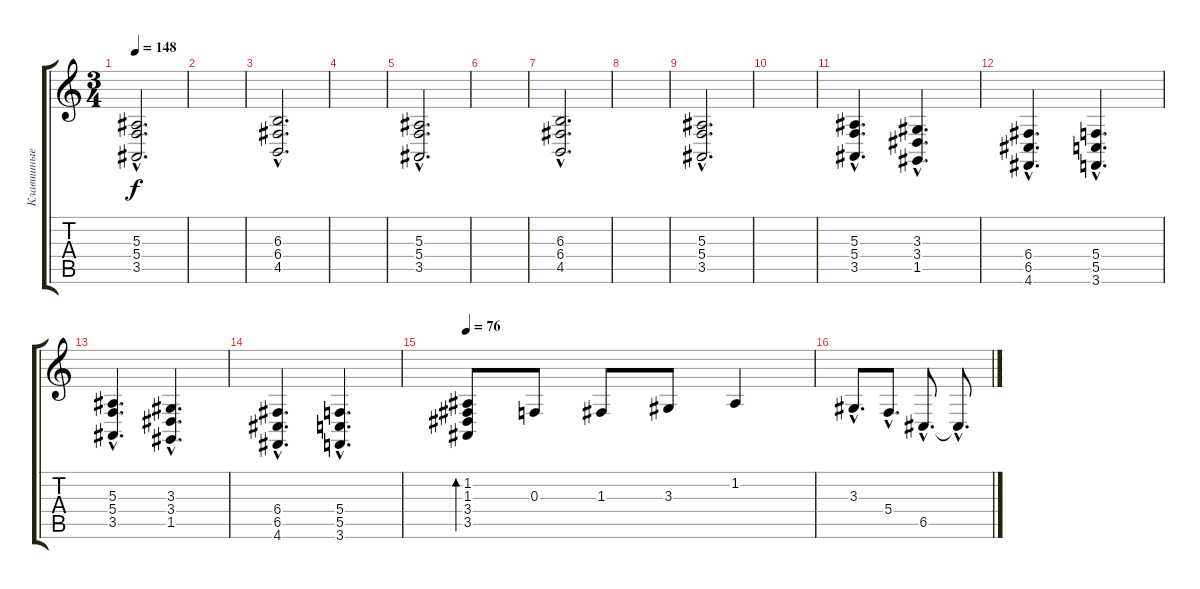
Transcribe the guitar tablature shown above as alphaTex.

\track ("Клавишные" "Клавишные") {instrument lead2sawtooth}
\staff {score tabs}
\tuning (D4 A3 F3 C3 G2 D2) {hide}
\ts (3 4)
\tempo 148
\clef g2
\ks c
(5.3{hac} 5.4{hac} 3.5{hac}).2{d dy f instrument lead2sawtooth} |
|
(6.3{hac} 6.4{hac} 4.5{hac}).2{d instrument lead2sawtooth} |
|
(5.3{hac} 5.4{hac} 3.5{hac}).2{d instrument lead2sawtooth} |
|
(6.3{hac} 6.4{hac} 4.5{hac}).2{d instrument lead2sawtooth} |
|
(5.3{hac} 5.4{hac} 3.5{hac}).2{d instrument lead2sawtooth} |
|
(5.3{hac} 5.4{hac} 3.5{hac}).4{d} (3.3{hac} 3.4{hac} 1.5{hac}).4{d} |
(6.4{hac} 6.5{hac} 4.6{hac}).4{d} (5.4{hac} 5.5{hac} 3.6{hac}).4{d} |
(5.3{hac} 5.4{hac} 3.5{hac}).4{d} (3.3{hac} 3.4{hac} 1.5{hac}).4{d} |
(6.4{hac} 6.5{hac} 4.6{hac}).4{d} (5.4{hac} 5.5{hac} 3.6{hac}).4{d} |
\tempo 76
(1.2 1.3 3.4 3.5).8{bd 480} 0.3.8 1.3.8 3.3.8 1.2.4 |
3.3{hac}.8{d} 5.4{hac}.8{d} 6.5{hac}.8{d} 6.5{hac t}.8{d}
